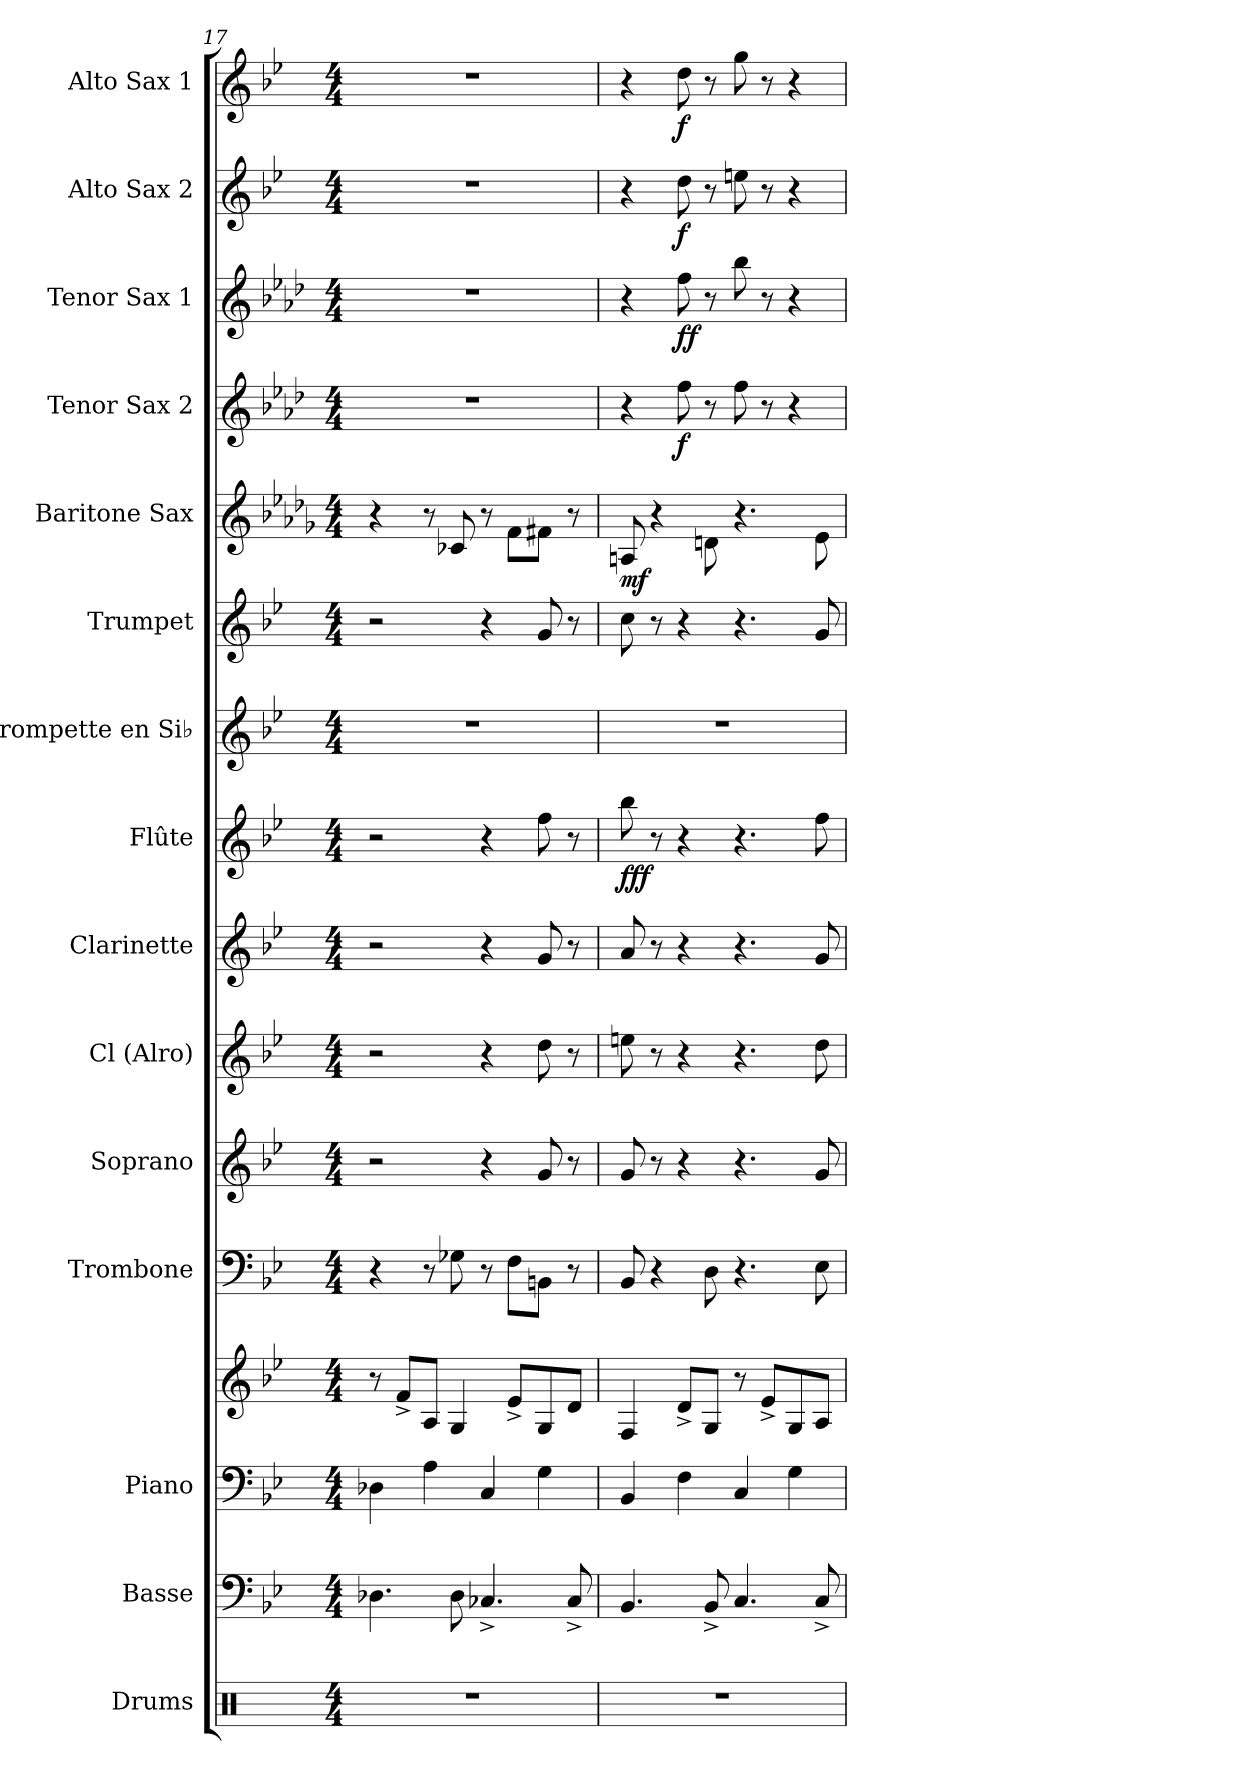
**kern	**kern	**kern	**kern	**kern	**dynam	**kern	**kern	**kern	**kern	**dynam	**kern	**kern	**kern	**dynam	**kern	**dynam	**kern	**dynam	**kern	**dynam	**kern	**dynam
*part15	*part14	*part13	*part13	*part12	*part12	*part11	*part10	*part9	*part8	*part8	*part7	*part6	*part5	*part5	*part4	*part4	*part3	*part3	*part2	*part2	*part1	*part1
*staff16	*staff15	*staff14	*staff13	*staff12	*staff12	*staff11	*staff10	*staff9	*staff8	*staff8	*staff7	*staff6	*staff5	*staff5	*staff4	*staff4	*staff3	*staff3	*staff2	*staff2	*staff1	*staff1
*I"Drums	*I"Basse	*I"Piano	*	*I"Trombone	*	*I"Soprano	*I"Cl (Alro)	*I"Clarinette	*I"Flûte	*	*I"Trompette en Si♭	*I"Trumpet	*I"Baritone Sax	*	*I"Tenor Sax 2	*	*I"Tenor Sax 1	*	*I"Alto Sax 2	*	*I"Alto Sax 1	*
*	*I'B	*I'P	*	*I'Tb	*	*I'Sop	*I'Cla	*I'Cl	*I'Fl.	*	*I'Tromp. Si♭	*I'Tp	*I'Bar	*	*	*	*	*	*I'Sa2	*	*I'Sa1	*
*clefX	*clefF4	*clefF4	*clefG2	*clefF4	*	*clefG2	*clefG2	*clefG2	*clefG2	*	*clefG2	*clefG2	*clefG2	*	*clefG2	*	*clefG2	*	*clefG2	*	*clefG2	*
*	*ITrd7c12	*	*	*	*	*ITrd1c2	*ITrd5c9	*ITrd1c2	*	*	*ITrd1c2	*ITrd1c2	*ITrd12c21	*	*ITrd8c14	*	*ITrd8c14	*	*ITrd5c9	*	*ITrd5c9	*
*k[]	*k[b-e-]	*k[b-e-]	*k[b-e-]	*k[b-e-]	*	*k[b-e-a-d-]	*k[b-e-a-d-g-]	*k[b-e-a-d-]	*k[b-e-]	*	*k[b-e-a-d-]	*k[b-e-a-d-]	*k[b-e-a-d-g-]	*	*k[b-e-a-d-]	*	*k[b-e-a-d-]	*	*k[b-e-a-d-g-]	*	*k[b-e-a-d-g-]	*
*M4/4	*M4/4	*M4/4	*M4/4	*M4/4	*	*M4/4	*M4/4	*M4/4	*M4/4	*	*M4/4	*M4/4	*M4/4	*	*M4/4	*	*M4/4	*	*M4/4	*	*M4/4	*
=17	=17	=17	=17	=17	=17	=17	=17	=17	=17	=17	=17	=17	=17	=17	=17	=17	=17	=17	=17	=17	=17	=17
1r	4.DD-X\	4D-X\	8r	4r	.	2r	2r	2r	2r	.	1r	2r	4r	.	1r	.	1r	.	1r	.	1r	.
.	.	.	8f^/L	.	.	.	.	.	.	.	.	.	.	.	.	.	.	.	.	.	.	.
.	.	4A\	8A/J	8r	.	.	.	.	.	.	.	.	8r	.	.	.	.	.	.	.	.	.
.	8DD-\	.	4G/	8G-X\	.	.	.	.	.	.	.	.	8C-X/	.	.	.	.	.	.	.	.	.
.	4.CC-X^/	4C/	.	8r	.	4r	4r	4r	4r	.	.	4r	8r	.	.	.	.	.	.	.	.	.
.	.	.	8e-^/L	8F\L	.	.	.	.	.	.	.	.	8F\L	.	.	.	.	.	.	.	.	.
.	.	4G\	8G/	8BBn\J	.	8f/	8f\	8f/	8ff\	.	.	8f/	8F#X\J	.	.	.	.	.	.	.	.	.
.	8CC-^/	.	8d/J	8r	.	8r	8r	8r	8r	.	.	8r	8r	.	.	.	.	.	.	.	.	.
=18	=18	=18	=18	=18	=18	=18	=18	=18	=18	=18	=18	=18	=18	=18	=18	=18	=18	=18	=18	=18	=18	=18
!	!	!	!	!	!LO:DY:b	!	!	!	!	!	!	!	!	!	!	!	!	!	!	!	!	!
!	!	!	!	!	!LO:DY:n=1:b	!	!	!	!	!LO:DY:b	!	!	!	!LO:DY:b	!	!	!	!	!	!	!	!
1r	4.BBB-/	4BB-/	4F/	8BB-/	mf mf	8f/	8gn\	8g/	8bb-\	fff	1r	8b-\	8AAn/	mf	4r	.	4r	.	4r	.	4r	.
.	.	.	.	4r	.	8r	8r	8r	8r	.	.	8r	4r	.	.	.	.	.	.	.	.	.
!	!	!	!	!	!	!	!	!	!	!	!	!	!	!	!	!LO:DY:b	!	!LO:DY:b	!	!	!	!
!	!	!	!	!	!	!	!	!	!	!	!	!	!	!	!	!	!	!LO:DY:n=1:b	!	!LO:DY:b	!	!LO:DY:b
.	.	4F\	8d^/L	.	.	4r	4r	4r	4r	.	.	4r	.	.	8f\	f	8f\	f f	8f\	f	8f\	f
.	8BBB-^/	.	8G/J	8D\	.	.	.	.	.	.	.	.	8Dn\	.	8r	.	8r	.	8r	.	8r	.
.	4.CC/	4C/	8r	4.r	.	4.r	4.r	4.r	4.r	.	.	4.r	4.r	.	8f\	.	8b-\	.	8gn\	.	8b-\	.
.	.	.	8e-^/L	.	.	.	.	.	.	.	.	.	.	.	8r	.	8r	.	8r	.	8r	.
.	.	4G\	8G/	.	.	.	.	.	.	.	.	.	.	.	4r	.	4r	.	4r	.	4r	.
.	8CC^/	.	8A/J	8E-\	.	8f/	8f\	8f/	8ff\	.	.	8f/	8E-\	.	.	.	.	.	.	.	.	.
=	=	=	=	=	=	=	=	=	=	=	=	=	=	=	=	=	=	=	=	=	=	=
*-	*-	*-	*-	*-	*-	*-	*-	*-	*-	*-	*-	*-	*-	*-	*-	*-	*-	*-	*-	*-	*-	*-
